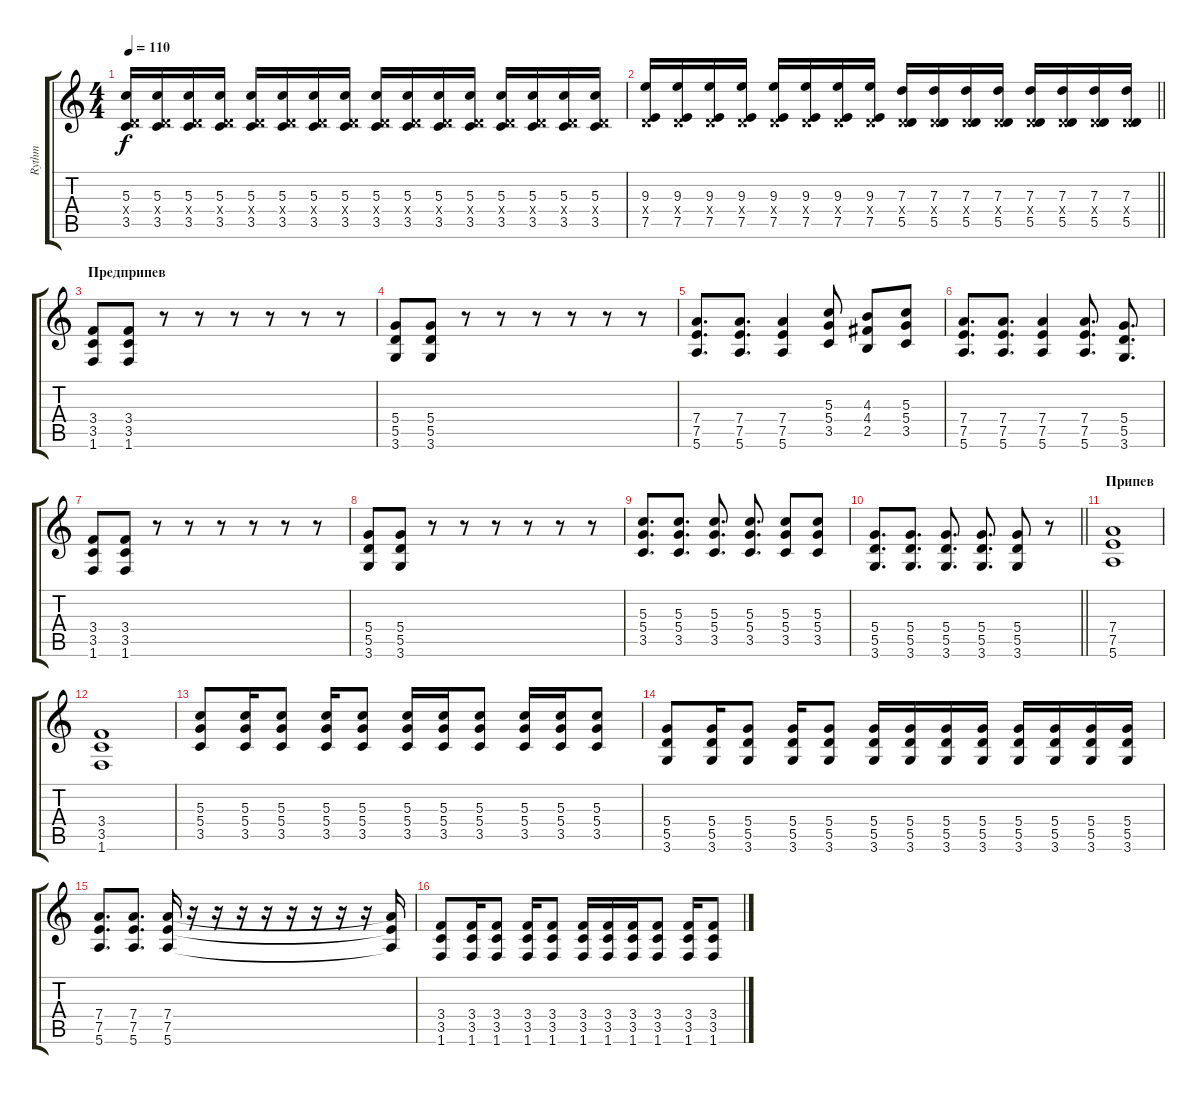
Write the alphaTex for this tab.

\track ("Rythm" "Rythm") {instrument distortionguitar}
\staff {score tabs}
\tuning (E4 B3 G3 D3 A2 E2) {hide}
\ts (4 4)
\tempo 110
\clef g2
\ks c
(5.3 0.4{x} 3.5).16{dy f} (5.3 0.4{x} 3.5).16 (5.3 0.4{x} 3.5).16 (5.3 0.4{x} 3.5).16 (5.3 0.4{x} 3.5).16 (5.3 0.4{x} 3.5).16 (5.3 0.4{x} 3.5).16 (5.3 0.4{x} 3.5).16 (5.3 0.4{x} 3.5).16 (5.3 0.4{x} 3.5).16 (5.3 0.4{x} 3.5).16 (5.3 0.4{x} 3.5).16 (5.3 0.4{x} 3.5).16 (5.3 0.4{x} 3.5).16 (5.3 0.4{x} 3.5).16 (5.3 0.4{x} 3.5).16 |
\barLineRight lightlight
(9.3 0.4{x} 7.5).16 (9.3 0.4{x} 7.5).16 (9.3 0.4{x} 7.5).16 (9.3 0.4{x} 7.5).16 (9.3 0.4{x} 7.5).16 (9.3 0.4{x} 7.5).16 (9.3 0.4{x} 7.5).16 (9.3 0.4{x} 7.5).16 (7.3 0.4{x} 5.5).16 (7.3 0.4{x} 5.5).16 (7.3 0.4{x} 5.5).16 (7.3 0.4{x} 5.5).16 (7.3 0.4{x} 5.5).16 (7.3 0.4{x} 5.5).16 (7.3 0.4{x} 5.5).16 (7.3 0.4{x} 5.5).16 |
\section ("" "Предприпев")
(3.4 3.5 1.6).8 (3.4 3.5 1.6).8 r.8 r.8 r.8 r.8 r.8 r.8 |
(5.4 5.5 3.6).8 (5.4 5.5 3.6).8 r.8 r.8 r.8 r.8 r.8 r.8 |
(7.4 7.5 5.6).8{d} (7.4 7.5 5.6).8{d} (7.4 7.5 5.6).4 (5.3 5.4 3.5).8 (4.3 4.4 2.5).8 (5.3 5.4 3.5).8 |
(7.4 7.5 5.6).8{d} (7.4 7.5 5.6).8{d} (7.4 7.5 5.6).4 (7.4 7.5 5.6).8{d} (5.4 5.5 3.6).8{d} |
(3.4 3.5 1.6).8 (3.4 3.5 1.6).8 r.8 r.8 r.8 r.8 r.8 r.8 |
(5.4 5.5 3.6).8 (5.4 5.5 3.6).8 r.8 r.8 r.8 r.8 r.8 r.8 |
(5.3 5.4 3.5).8{d} (5.3 5.4 3.5).8{d} (5.3 5.4 3.5).8{d} (5.3 5.4 3.5).8{d} (5.3 5.4 3.5).8 (5.3 5.4 3.5).8 |
\barLineRight lightlight
(5.4 5.5 3.6).8{d} (5.4 5.5 3.6).8{d} (5.4 5.5 3.6).8{d} (5.4 5.5 3.6).8{d} (5.4 5.5 3.6).8 r.8 |
\section ("" "Припев")
(7.4 7.5 5.6).1 |
(3.4 3.5 1.6).1 |
(5.3 5.4 3.5).8 (5.3 5.4 3.5).16 (5.3 5.4 3.5).8 (5.3 5.4 3.5).16 (5.3 5.4 3.5).8 (5.3 5.4 3.5).16 (5.3 5.4 3.5).16 (5.3 5.4 3.5).8 (5.3 5.4 3.5).16 (5.3 5.4 3.5).16 (5.3 5.4 3.5).8 |
(5.4 5.5 3.6).8 (5.4 5.5 3.6).16 (5.4 5.5 3.6).8 (5.4 5.5 3.6).16 (5.4 5.5 3.6).8 (5.4 5.5 3.6).16 (5.4 5.5 3.6).16 (5.4 5.5 3.6).16 (5.4 5.5 3.6).16 (5.4 5.5 3.6).16 (5.4 5.5 3.6).16 (5.4 5.5 3.6).16 (5.4 5.5 3.6).16 |
(7.4 7.5 5.6).8{d} (7.4 7.5 5.6).8{d} (7.4 7.5 5.6).16 r.16 r.16 r.16 r.16 r.16 r.16 r.16 r.16 (7.4{t} 7.5{t} 5.6{t}).16 |
(3.4 3.5 1.6).8 (3.4 3.5 1.6).16 (3.4 3.5 1.6).8 (3.4 3.5 1.6).16 (3.4 3.5 1.6).8 (3.4 3.5 1.6).16 (3.4 3.5 1.6).16 (3.4 3.5 1.6).16 (3.4 3.5 1.6).8 (3.4 3.5 1.6).16 (3.4 3.5 1.6).8
